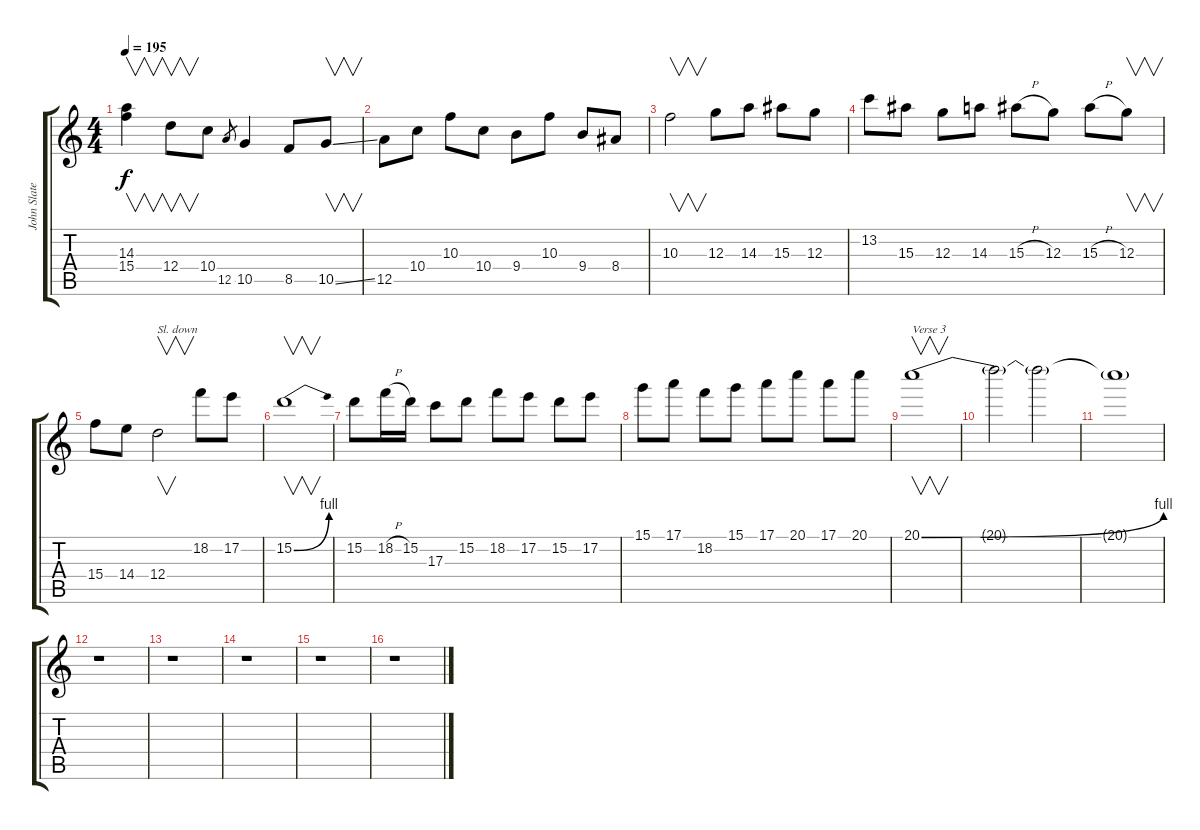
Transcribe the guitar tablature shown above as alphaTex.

\track ("John Slater ( guitar solo )" "John Slate") {instrument distortionguitar}
\staff {score tabs}
\tuning (E4 B3 G3 D3 A2 D2) {hide}
\ts (4 4)
\tempo 195
\clef g2
\ks c
(14.3 15.4).4{v dy f} 12.4.8{v} 10.4.8 12.5.8{gr} 10.5.4 8.5.8 10.5{ss}.8{v} |
12.5.8 10.4.8 10.3.8 10.4.8 9.4.8 10.3.8 9.4.8 8.4.8 |
10.3.2{v} 12.3.8 14.3.8 15.3.8 12.3.8 |
13.2.8 15.3.8 12.3.8 14.3.8 15.3{h}.8 12.3.8 15.3{h}.8 12.3.8{v} |
15.4.8 14.4.8 12.4.2{v txt "Sl. down"} 18.2.8 17.2.8 |
15.2{be (bend 0 0 60 4)}.1{v} |
15.2.8 18.2{h}.16 15.2.16 17.3.8 15.2.8 18.2.8 17.2.8 15.2.8 17.2.8 |
15.1.8 17.1.8 18.2.8 15.1.8 17.1.8 20.1.8 17.1.8 20.1.8 |
20.1{be (bend 0 0 60 4)}.1{v txt "Verse 3"} |
20.1{t}.2 20.1{t}.2 |
20.1{t}.1 |
r.1 |
r.1 |
r.1 |
r.1 |
r.1
